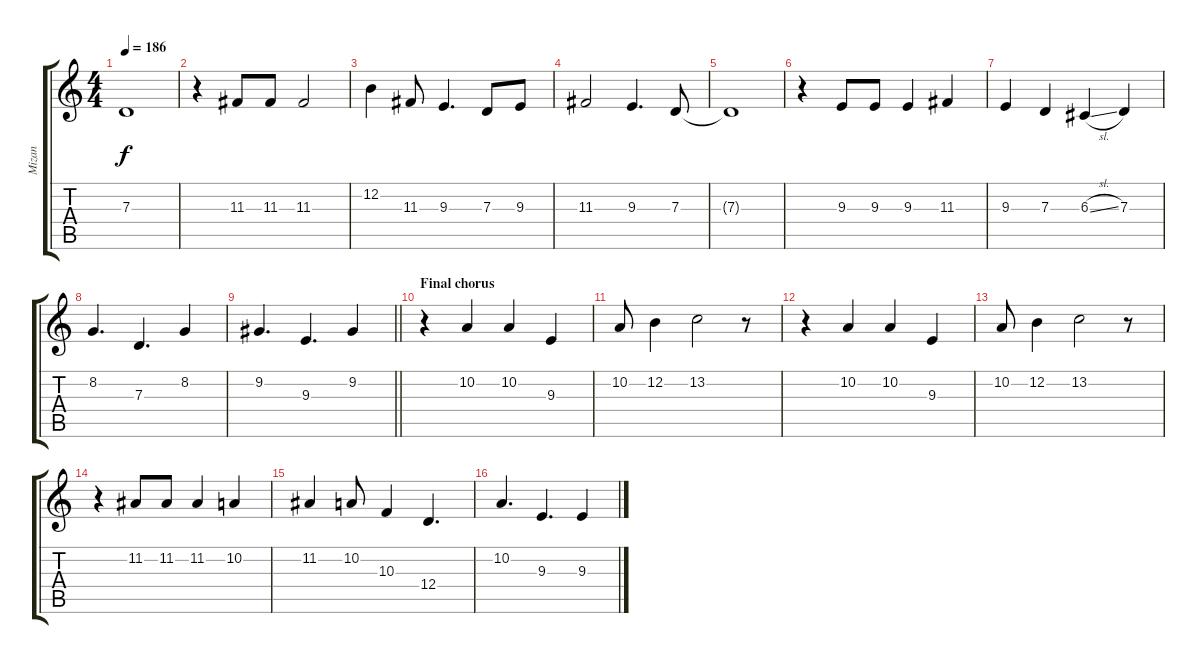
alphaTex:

\track ("Mizan" "Mizan") {instrument flute}
\staff {score tabs}
\tuning (E4 B3 G3 D3 A2 E2) {hide}
\ts (4 4)
\tempo 186
\clef g2
\ks c
7.3{t}.1{dy f} |
r.4 11.3.8 11.3.8 11.3.2 |
12.2.4 11.3.8 9.3.4{d} 7.3.8 9.3.8 |
11.3.2 9.3.4{d} 7.3.8 |
7.3{t}.1 |
r.4 9.3.8 9.3.8 9.3.4 11.3.4 |
9.3.4 7.3.4 6.3{sl}.4 7.3.4 |
8.2.4{d} 7.3.4{d} 8.2.4 |
\barLineRight lightlight
9.2.4{d} 9.3.4{d} 9.2.4 |
\section ("" "Final chorus")
r.4 10.2.4 10.2.4 9.3.4 |
10.2.8 12.2.4 13.2.2 r.8 |
r.4 10.2.4 10.2.4 9.3.4 |
10.2.8 12.2.4 13.2.2 r.8 |
r.4 11.2.8 11.2.8 11.2.4 10.2.4 |
11.2.4 10.2.8 10.3.4 12.4.4{d} |
10.2.4{d} 9.3.4{d} 9.3.4
